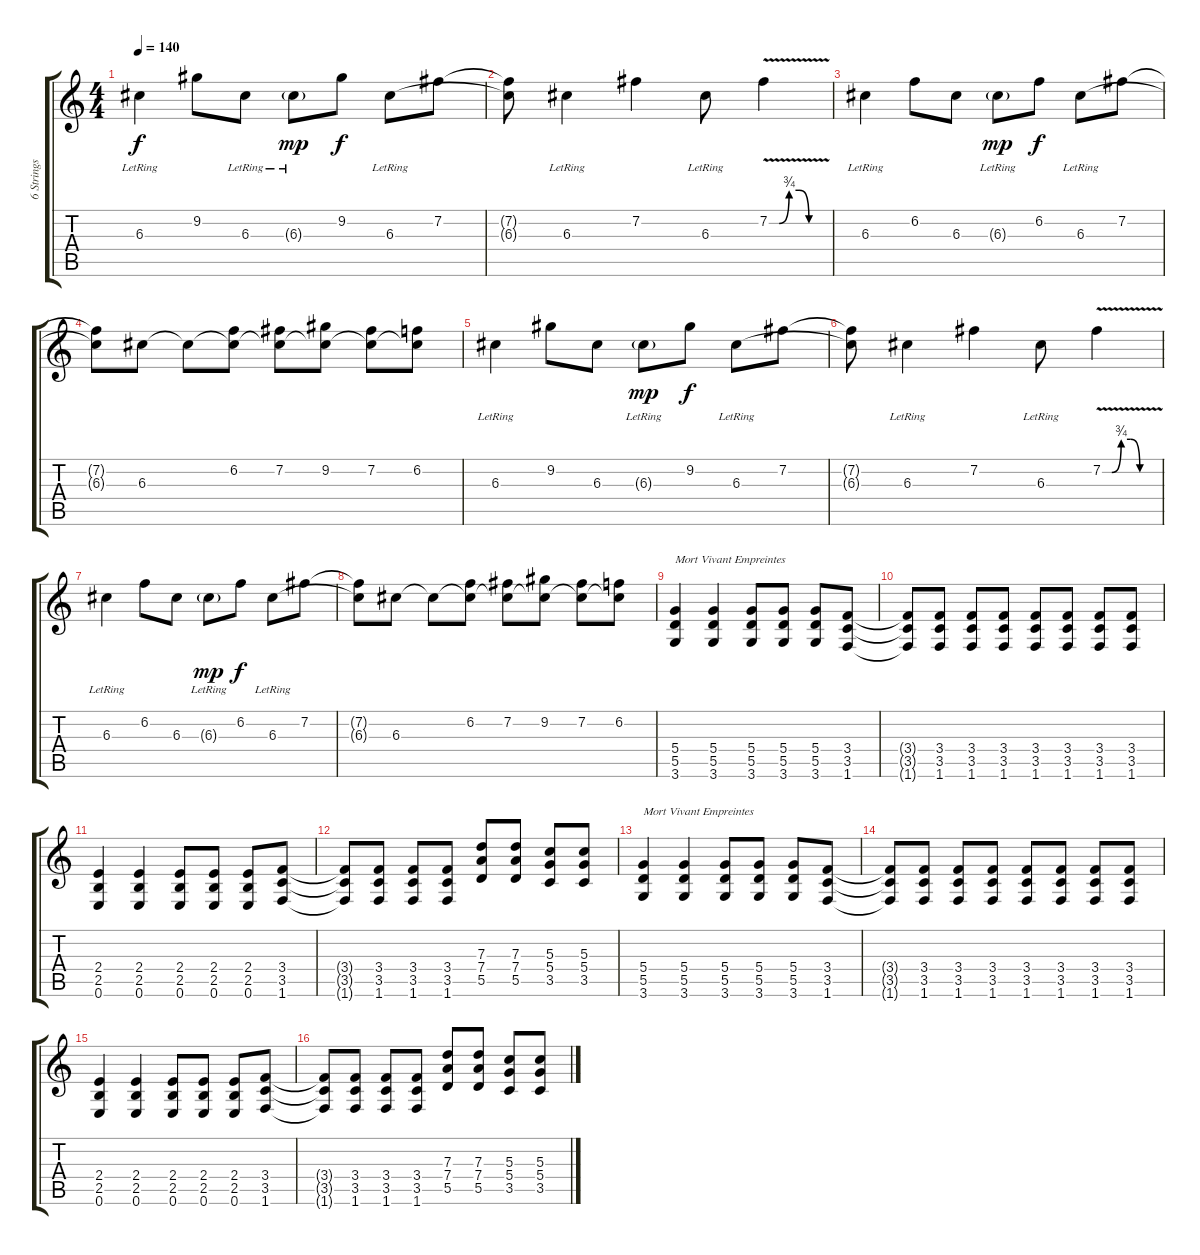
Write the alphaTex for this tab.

\track ("6 Strings ElectricGuitar Standard Tuning" "6 Strings ") {instrument distortionguitar}
\staff {score tabs}
\tuning (E4 B3 G3 D3 A2 E2) {hide}
\ts (4 4)
\tempo 140
\clef g2
\ks c
6.3{lr}.4{dy f} 9.2.8 6.3{lr}.8 6.3{g lr}.8{dy mp} 9.2.8{dy f} 6.3{lr}.8 7.2.8 |
(7.2{t} 6.3{t}).8 6.3{lr}.4 7.2.4 6.3{lr}.8 7.2{be (custom 0 0 10 0 20 3 30 3 40 0 60 0) v}.4 |
6.3{lr}.4 6.2.8 6.3.8 6.3{g lr}.8{dy mp} 6.2.8{dy f} 6.3{lr}.8 7.2.8 |
(7.2{t} 6.3{t}).8 6.3.8 6.3{t}.8 (6.2 6.3{t}).8 (7.2 6.3{t}).8 (9.2 6.3{t}).8 (7.2 6.3{t}).8 (6.2 6.3{t}).8 |
6.3{lr}.4 9.2.8 6.3.8 6.3{g lr}.8{dy mp} 9.2.8{dy f} 6.3{lr}.8 7.2.8 |
(7.2{t} 6.3{t}).8 6.3{lr}.4 7.2.4 6.3{lr}.8 7.2{be (custom 0 0 10 0 20 3 30 3 40 0 60 0) v}.4 |
6.3{lr}.4 6.2.8 6.3.8 6.3{g lr}.8{dy mp} 6.2.8{dy f} 6.3{lr}.8 7.2.8 |
(7.2{t} 6.3{t}).8 6.3.8 6.3{t}.8 (6.2 6.3{t}).8 (7.2 6.3{t}).8 (9.2 6.3{t}).8 (7.2 6.3{t}).8 (6.2 6.3{t}).8 |
(5.4 5.5 3.6).4{txt "Mort Vivant Empreintes"} (5.4 5.5 3.6).4 (5.4 5.5 3.6).8 (5.4 5.5 3.6).8 (5.4 5.5 3.6).8 (3.4 3.5 1.6).8 |
(3.4{t} 3.5{t} 1.6{t}).8 (3.4 3.5 1.6).8 (3.4 3.5 1.6).8 (3.4 3.5 1.6).8 (3.4 3.5 1.6).8 (3.4 3.5 1.6).8 (3.4 3.5 1.6).8 (3.4 3.5 1.6).8 |
(2.4 2.5 0.6).4 (2.4 2.5 0.6).4 (2.4 2.5 0.6).8 (2.4 2.5 0.6).8 (2.4 2.5 0.6).8 (3.4 3.5 1.6).8 |
(3.4{t} 3.5{t} 1.6{t}).8 (3.4 3.5 1.6).8 (3.4 3.5 1.6).8 (3.4 3.5 1.6).8 (7.3 7.4 5.5).8 (7.3 7.4 5.5).8 (5.3 5.4 3.5).8 (5.3 5.4 3.5).8 |
(5.4 5.5 3.6).4{txt "Mort Vivant Empreintes"} (5.4 5.5 3.6).4 (5.4 5.5 3.6).8 (5.4 5.5 3.6).8 (5.4 5.5 3.6).8 (3.4 3.5 1.6).8 |
(3.4{t} 3.5{t} 1.6{t}).8 (3.4 3.5 1.6).8 (3.4 3.5 1.6).8 (3.4 3.5 1.6).8 (3.4 3.5 1.6).8 (3.4 3.5 1.6).8 (3.4 3.5 1.6).8 (3.4 3.5 1.6).8 |
(2.4 2.5 0.6).4 (2.4 2.5 0.6).4 (2.4 2.5 0.6).8 (2.4 2.5 0.6).8 (2.4 2.5 0.6).8 (3.4 3.5 1.6).8 |
(3.4{t} 3.5{t} 1.6{t}).8 (3.4 3.5 1.6).8 (3.4 3.5 1.6).8 (3.4 3.5 1.6).8 (7.3 7.4 5.5).8 (7.3 7.4 5.5).8 (5.3 5.4 3.5).8 (5.3 5.4 3.5).8
